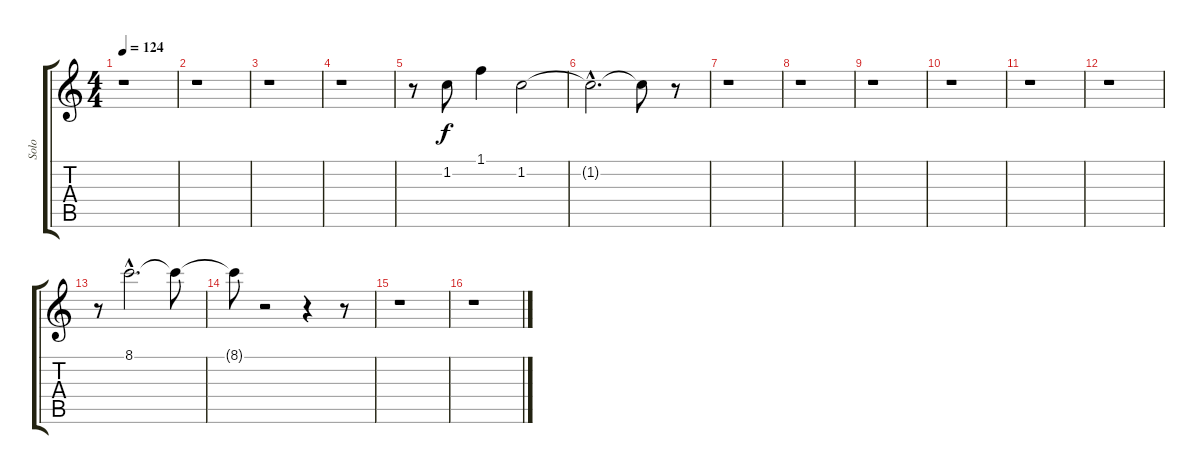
\track ("Solo" "Solo") {instrument electricguitarjazz}
\staff {score tabs}
\tuning (E4 B3 G3 D3 A2 E2) {hide}
\ts (4 4)
\tempo 124
\clef g2
\ks c
r.1{dy f} |
r.1 |
r.1 |
r.1 |
r.8 1.2.8 1.1.4 1.2.2 |
1.2{hac t}.2{d} 1.2{t}.8 r.8 |
r.1 |
r.1 |
r.1 |
r.1 |
r.1 |
r.1 |
r.8 8.1{hac}.2{d} 8.1{t}.8 |
8.1{t}.8 r.2 r.4 r.8 |
r.1 |
r.1
